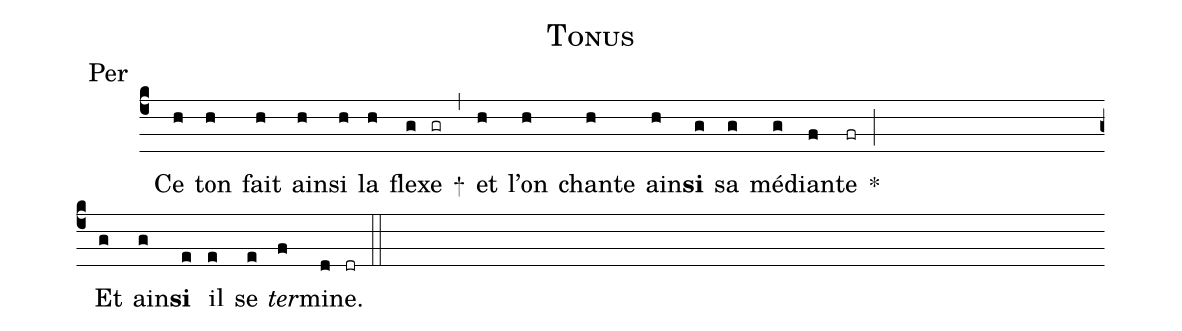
name:Tonus;
mode:Per;
%%
(c4) ~() Ce(h) ton(h) fait(h) ain(h)si(h) la(h) fle(g)xe(gr) +(,)
et(h) l'on(h) chante(h) ain(h)<b>si</b>(g) sa(g) mé(g)dian(f)te(fr) *(;Z)
Et(g) ain(g)<b>si</b>(e) il(e) se(e) <i>ter</i>(f)mi(d)ne.(dr) (::)
